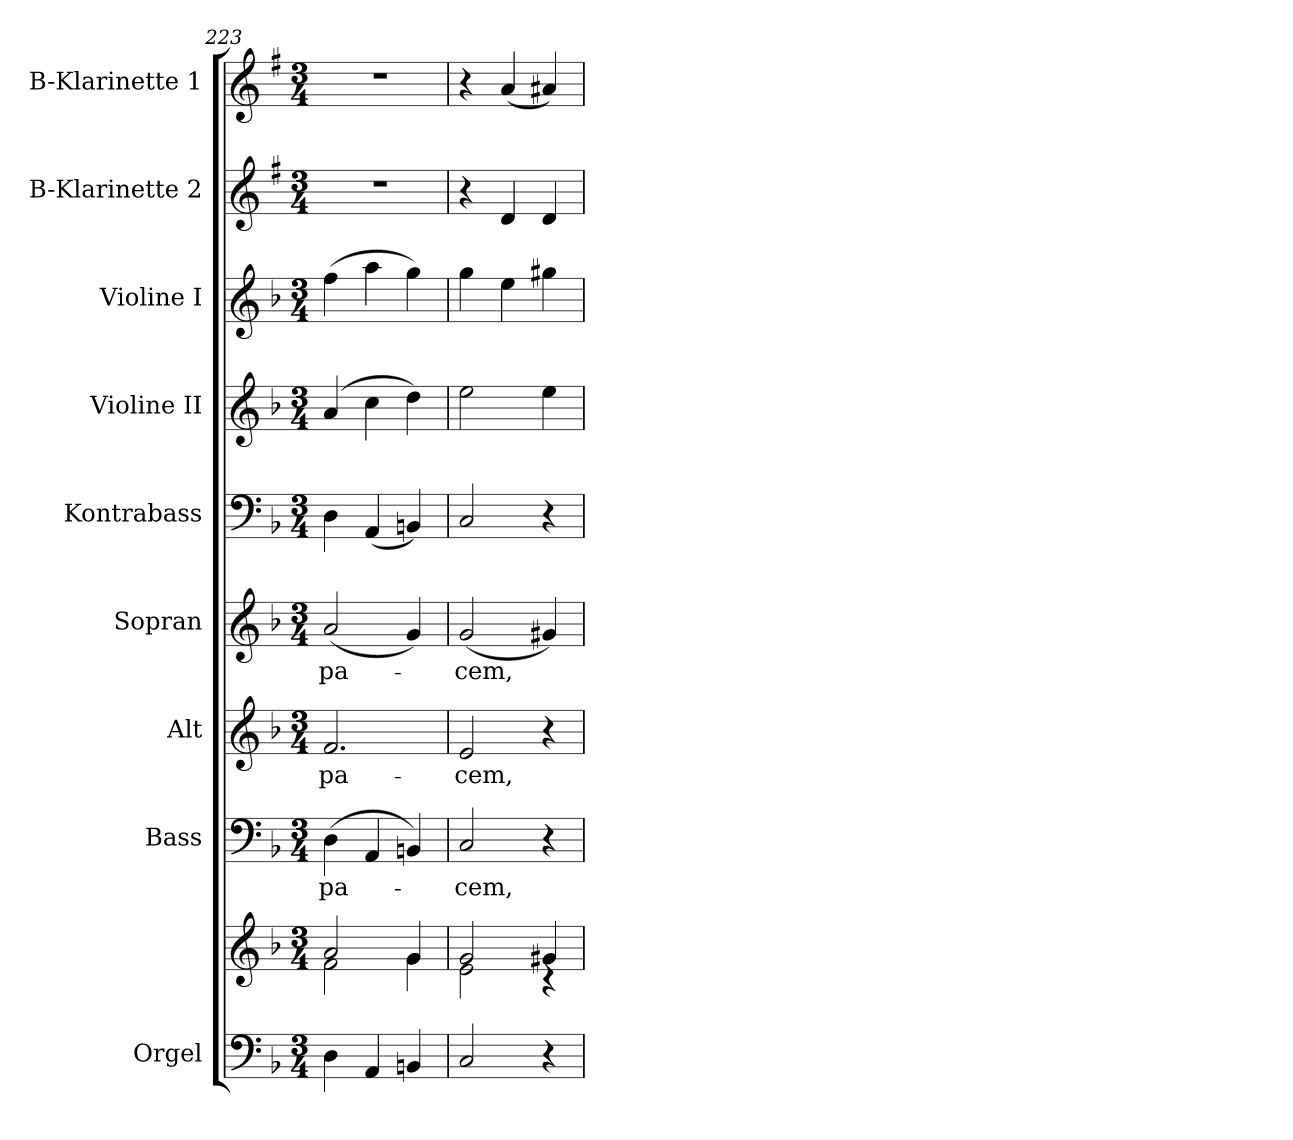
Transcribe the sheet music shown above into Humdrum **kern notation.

**kern	**kern	**kern	**text	**kern	**text	**kern	**text	**kern	**kern	**kern	**kern	**kern
*part9	*part9	*part8	*part8	*part7	*part7	*part6	*part6	*part5	*part4	*part3	*part2	*part1
*staff10	*staff9	*staff8	*staff8	*staff7	*staff7	*staff6	*staff6	*staff5	*staff4	*staff3	*staff2	*staff1
*I"Orgel	*	*I"Bass	*	*I"Alt	*	*I"Sopran	*	*I"Kontrabass	*I"Violine II	*I"Violine I	*I"B-Klarinette 2	*I"B-Klarinette 1
*I'Org.	*	*I'B.	*	*I'A.	*	*I'S.	*	*I'Kb.	*I'Vl. II	*I'Vl. I	*I'B Kl. 2	*I'B Kl. 1
*clefF4	*clefG2	*clefF4	*	*clefG2	*	*clefG2	*	*clefF4	*clefG2	*clefG2	*clefG2	*clefG2
*	*	*	*	*	*	*	*	*ITrd7c12	*	*	*ITrd1c2	*ITrd1c2
*k[b-]	*k[b-]	*k[b-]	*	*k[b-]	*	*k[b-]	*	*k[b-]	*k[b-]	*k[b-]	*k[b-]	*k[b-]
*F:	*F:	*F:	*	*F:	*	*F:	*	*F:	*F:	*F:	*F:	*F:
*M3/4	*M3/4	*M3/4	*	*M3/4	*	*M3/4	*	*M3/4	*M3/4	*M3/4	*M3/4	*M3/4
=223	=223	=223	=223	=223	=223	=223	=223	=223	=223	=223	=223	=223
*	*^	*	*	*	*	*	*	*	*	*	*	*
!	!	!	!	!LO:LY:b	!	!LO:LY:b	!	!LO:LY:b	!	!	!	!	!
4D\	2a/	2f\	(>4D\	pa-	2.f/	pa-	(<2a/	pa-	4DD\	(4a/	(>4ff\	2.r	2.r
4AA/	.	.	4AA/	.	.	.	.	.	(<4AAA/	4cc\	4aa\	.	.
4BBn/	4g/	4g\	4BBn/)	.	.	.	4g/)	.	4BBBn/)	4dd\)	4gg\)	.	.
=224	=224	=224	=224	=224	=224	=224	=224	=224	=224	=224	=224	=224	=224
!	!	!	!	!LO:LY:b	!	!LO:LY:b	!	!LO:LY:b	!	!	!	!	!
2C/	2g/	2e\	2C/	-cem,	2e/	-cem,	(<2g/	-cem,	2CC/	2ee\	4gg\	4r	4r
.	.	.	.	.	.	.	.	.	.	.	4ee\	4c/	(<4g/
4r	4g#X/	4rB	4r	.	4r	.	4g#X/)	.	4r	4ee\	4gg#X\	4c/	4g#X/)
*	*v	*v	*	*	*	*	*	*	*	*	*	*	*
=	=	=	=	=	=	=	=	=	=	=	=	=
*-	*-	*-	*-	*-	*-	*-	*-	*-	*-	*-	*-	*-
